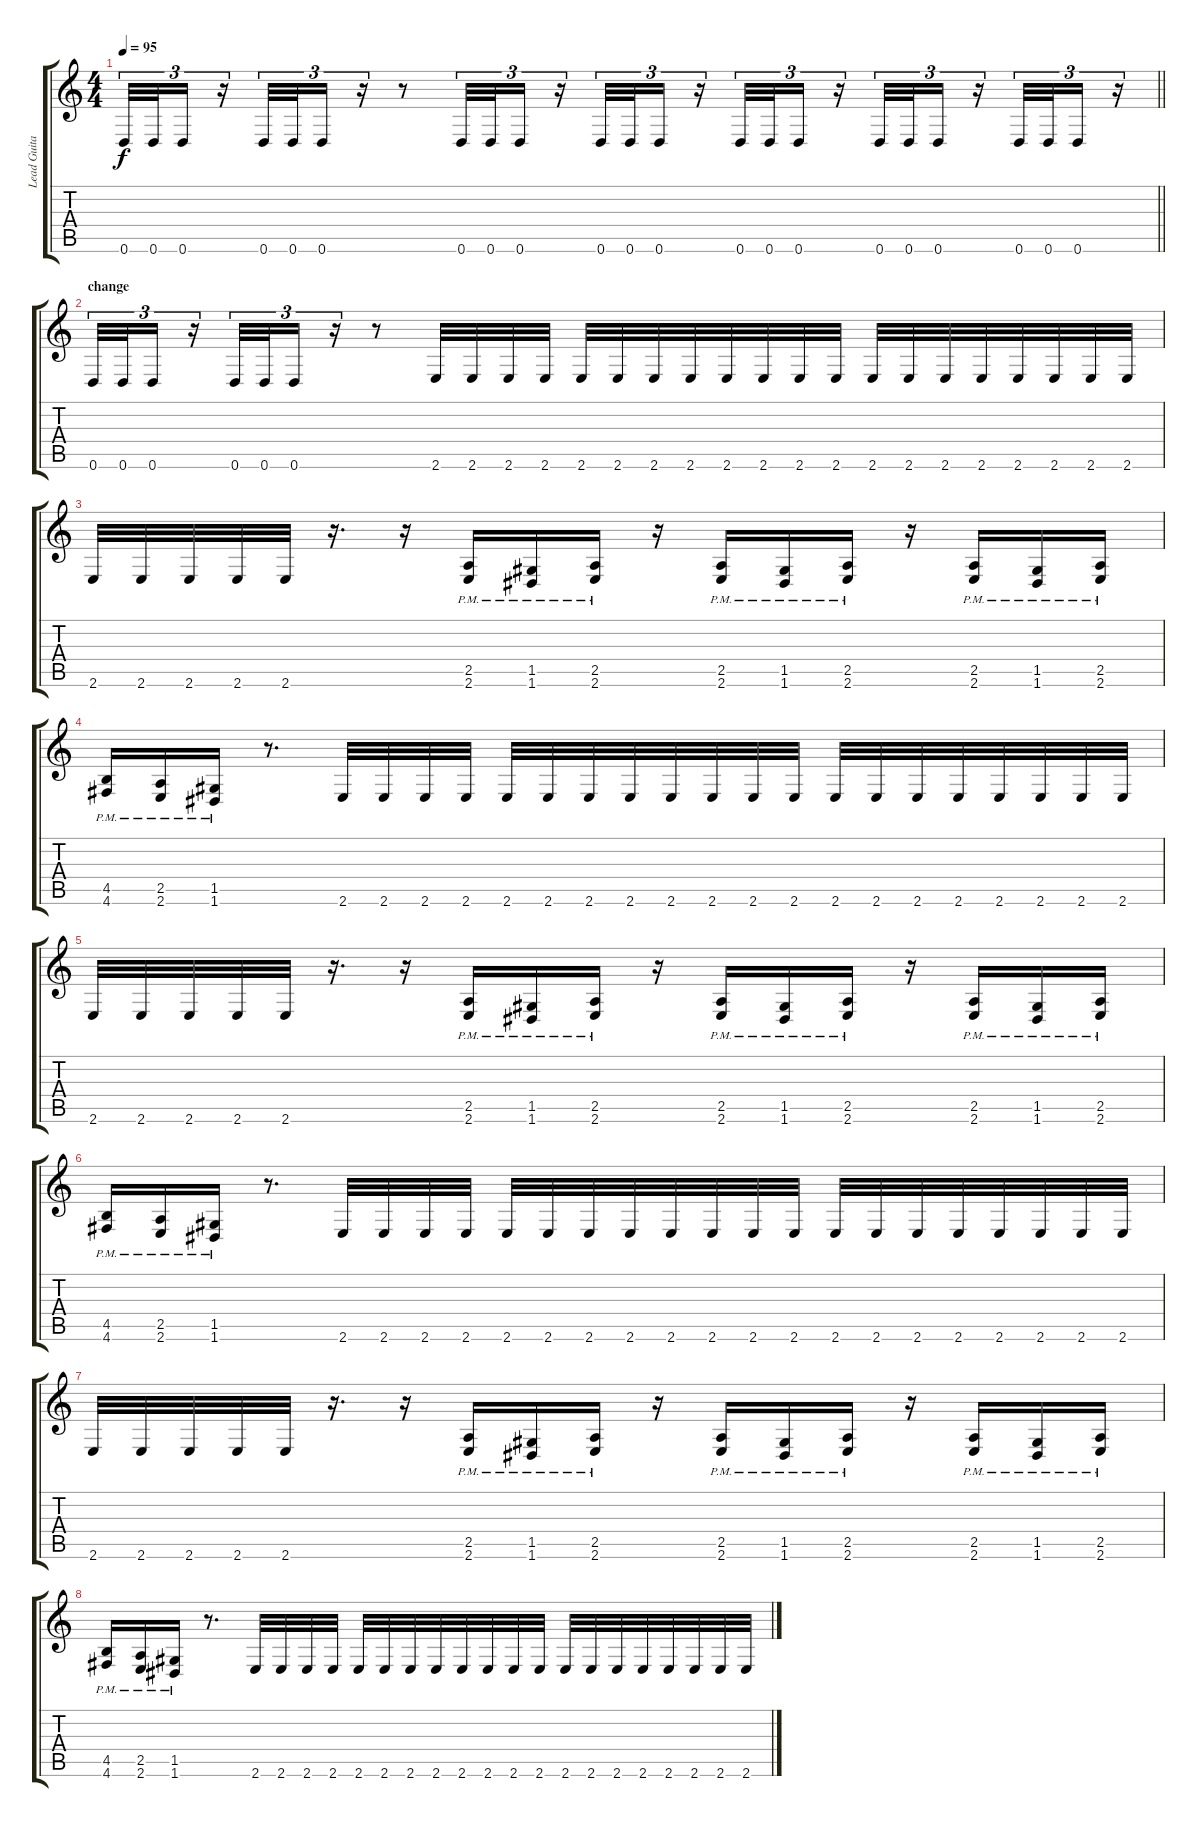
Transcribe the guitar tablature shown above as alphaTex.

\track ("Lead Guitar - Christian Andreu" "Lead Guita") {instrument overdrivenguitar}
\staff {score tabs}
\tuning (D4 A3 F3 C3 G2 D2) {hide}
\ts (4 4)
\tempo 95
\clef g2
\barLineRight lightlight
\ks c
0.6.32{tu (3 2) dy f} 0.6.32{tu (3 2)} 0.6.16{tu (3 2)} r.16{tu (3 2)} 0.6.32{tu (3 2)} 0.6.32{tu (3 2)} 0.6.16{tu (3 2)} r.16{tu (3 2)} r.8 0.6.32{tu (3 2)} 0.6.32{tu (3 2)} 0.6.16{tu (3 2)} r.16{tu (3 2)} 0.6.32{tu (3 2)} 0.6.32{tu (3 2)} 0.6.16{tu (3 2)} r.16{tu (3 2)} 0.6.32{tu (3 2)} 0.6.32{tu (3 2)} 0.6.16{tu (3 2)} r.16{tu (3 2)} 0.6.32{tu (3 2)} 0.6.32{tu (3 2)} 0.6.16{tu (3 2)} r.16{tu (3 2)} 0.6.32{tu (3 2)} 0.6.32{tu (3 2)} 0.6.16{tu (3 2)} r.16{tu (3 2)} |
\section ("" "change")
0.6.32{tu (3 2)} 0.6.32{tu (3 2)} 0.6.16{tu (3 2)} r.16{tu (3 2)} 0.6.32{tu (3 2)} 0.6.32{tu (3 2)} 0.6.16{tu (3 2)} r.16{tu (3 2)} r.8 2.6.32 2.6.32 2.6.32 2.6.32 2.6.32 2.6.32 2.6.32 2.6.32 2.6.32 2.6.32 2.6.32 2.6.32 2.6.32 2.6.32 2.6.32 2.6.32 2.6.32 2.6.32 2.6.32 2.6.32 |
2.6.32 2.6.32 2.6.32 2.6.32 2.6.32 r.16{d} r.16 (2.5{pm} 2.6{pm}).16 (1.5{pm} 1.6{pm}).16 (2.5{pm} 2.6{pm}).16 r.16 (2.5{pm} 2.6{pm}).16 (1.5{pm} 1.6{pm}).16 (2.5{pm} 2.6{pm}).16 r.16 (2.5{pm} 2.6{pm}).16 (1.5{pm} 1.6{pm}).16 (2.5{pm} 2.6{pm}).16 |
(4.5{pm} 4.6{pm}).16 (2.5{pm} 2.6{pm}).16 (1.5{pm} 1.6{pm}).16 r.8{d} 2.6.32 2.6.32 2.6.32 2.6.32 2.6.32 2.6.32 2.6.32 2.6.32 2.6.32 2.6.32 2.6.32 2.6.32 2.6.32 2.6.32 2.6.32 2.6.32 2.6.32 2.6.32 2.6.32 2.6.32 |
2.6.32 2.6.32 2.6.32 2.6.32 2.6.32 r.16{d} r.16 (2.5{pm} 2.6{pm}).16 (1.5{pm} 1.6{pm}).16 (2.5{pm} 2.6{pm}).16 r.16 (2.5{pm} 2.6{pm}).16 (1.5{pm} 1.6{pm}).16 (2.5{pm} 2.6{pm}).16 r.16 (2.5{pm} 2.6{pm}).16 (1.5{pm} 1.6{pm}).16 (2.5{pm} 2.6{pm}).16 |
(4.5{pm} 4.6{pm}).16 (2.5{pm} 2.6{pm}).16 (1.5{pm} 1.6{pm}).16 r.8{d} 2.6.32 2.6.32 2.6.32 2.6.32 2.6.32 2.6.32 2.6.32 2.6.32 2.6.32 2.6.32 2.6.32 2.6.32 2.6.32 2.6.32 2.6.32 2.6.32 2.6.32 2.6.32 2.6.32 2.6.32 |
2.6.32 2.6.32 2.6.32 2.6.32 2.6.32 r.16{d} r.16 (2.5{pm} 2.6{pm}).16 (1.5{pm} 1.6{pm}).16 (2.5{pm} 2.6{pm}).16 r.16 (2.5{pm} 2.6{pm}).16 (1.5{pm} 1.6{pm}).16 (2.5{pm} 2.6{pm}).16 r.16 (2.5{pm} 2.6{pm}).16 (1.5{pm} 1.6{pm}).16 (2.5{pm} 2.6{pm}).16 |
(4.5{pm} 4.6{pm}).16 (2.5{pm} 2.6{pm}).16 (1.5{pm} 1.6{pm}).16 r.8{d} 2.6.32 2.6.32 2.6.32 2.6.32 2.6.32 2.6.32 2.6.32 2.6.32 2.6.32 2.6.32 2.6.32 2.6.32 2.6.32 2.6.32 2.6.32 2.6.32 2.6.32 2.6.32 2.6.32 2.6.32
